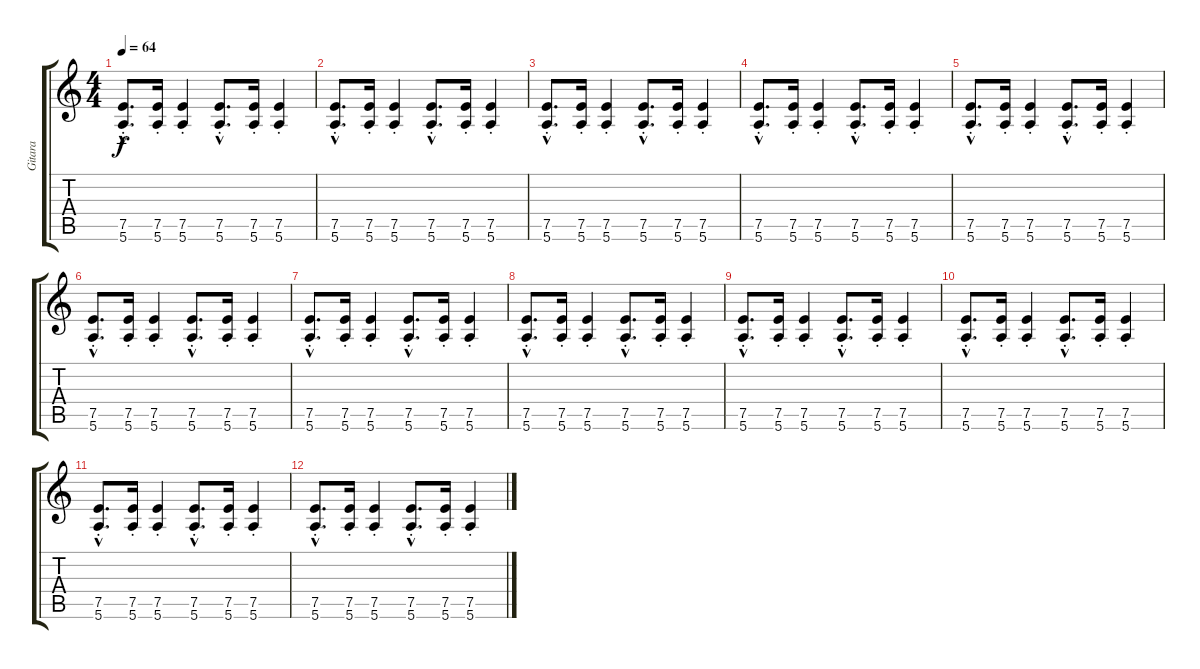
\track ("Gitara" "Gitara") {instrument distortionguitar}
\staff {score tabs}
\tuning (E4 B3 G3 D3 A2 E2) {hide}
\ts (4 4)
\tempo 64
\clef g2
\ks c
(7.5{hac st} 5.6{hac st}).8{d dy f} (7.5{st} 5.6{st}).16 (7.5{st} 5.6{st}).4 (7.5{hac st} 5.6{hac st}).8{d} (7.5{st} 5.6{st}).16 (7.5{st} 5.6{st}).4 |
(7.5{hac st} 5.6{hac st}).8{d} (7.5{st} 5.6{st}).16 (7.5{st} 5.6{st}).4 (7.5{hac st} 5.6{hac st}).8{d} (7.5{st} 5.6{st}).16 (7.5{st} 5.6{st}).4 |
(7.5{hac st} 5.6{hac st}).8{d} (7.5{st} 5.6{st}).16 (7.5{st} 5.6{st}).4 (7.5{hac st} 5.6{hac st}).8{d} (7.5{st} 5.6{st}).16 (7.5{st} 5.6{st}).4 |
(7.5{hac st} 5.6{hac st}).8{d} (7.5{st} 5.6{st}).16 (7.5{st} 5.6{st}).4 (7.5{hac st} 5.6{hac st}).8{d} (7.5{st} 5.6{st}).16 (7.5{st} 5.6{st}).4 |
(7.5{hac st} 5.6{hac st}).8{d} (7.5{st} 5.6{st}).16 (7.5{st} 5.6{st}).4 (7.5{hac st} 5.6{hac st}).8{d} (7.5{st} 5.6{st}).16 (7.5{st} 5.6{st}).4 |
(7.5{hac st} 5.6{hac st}).8{d} (7.5{st} 5.6{st}).16 (7.5{st} 5.6{st}).4 (7.5{hac st} 5.6{hac st}).8{d} (7.5{st} 5.6{st}).16 (7.5{st} 5.6{st}).4 |
(7.5{hac st} 5.6{hac st}).8{d} (7.5{st} 5.6{st}).16 (7.5{st} 5.6{st}).4 (7.5{hac st} 5.6{hac st}).8{d} (7.5{st} 5.6{st}).16 (7.5{st} 5.6{st}).4 |
(7.5{hac st} 5.6{hac st}).8{d} (7.5{st} 5.6{st}).16 (7.5{st} 5.6{st}).4 (7.5{hac st} 5.6{hac st}).8{d} (7.5{st} 5.6{st}).16 (7.5{st} 5.6{st}).4 |
(7.5{hac st} 5.6{hac st}).8{d} (7.5{st} 5.6{st}).16 (7.5{st} 5.6{st}).4 (7.5{hac st} 5.6{hac st}).8{d} (7.5{st} 5.6{st}).16 (7.5{st} 5.6{st}).4 |
(7.5{hac st} 5.6{hac st}).8{d} (7.5{st} 5.6{st}).16 (7.5{st} 5.6{st}).4 (7.5{hac st} 5.6{hac st}).8{d} (7.5{st} 5.6{st}).16 (7.5{st} 5.6{st}).4 |
(7.5{hac st} 5.6{hac st}).8{d} (7.5{st} 5.6{st}).16 (7.5{st} 5.6{st}).4 (7.5{hac st} 5.6{hac st}).8{d} (7.5{st} 5.6{st}).16 (7.5{st} 5.6{st}).4 |
(7.5{hac st} 5.6{hac st}).8{d} (7.5{st} 5.6{st}).16 (7.5{st} 5.6{st}).4 (7.5{hac st} 5.6{hac st}).8{d} (7.5{st} 5.6{st}).16 (7.5{st} 5.6{st}).4
